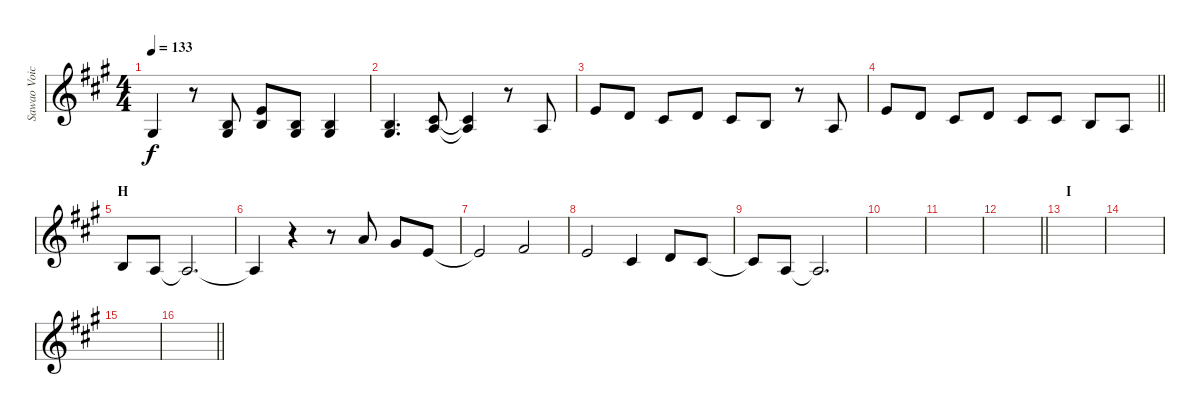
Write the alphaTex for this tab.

\track ("Sawao Voice" "Sawao Voic") {instrument synthbrass1}
\staff {score}
\tuning (E4 B3 G3 D3 A2 E2) {hide}
\ts (4 4)
\tempo 133
\clef g2
\ks a
1.3{t}.4{dy f} r.8 (0.2 1.3).8 (0.1 0.2).8 (0.2 1.3).8 (0.2 1.3).4 |
(0.2 1.3).4{d} (2.2 2.3).8 (2.2{t} 2.3{t}).4 r.8 2.3.8 |
0.1.8 3.2.8 2.2.8 3.2.8 2.2.8 0.2.8 r.8 2.3.8 |
\barLineRight lightlight
0.1.8 3.2.8 2.2.8 3.2.8 2.2.8 2.2.8 0.2.8 2.3.8 |
\section ("" "H")
0.2.8 2.3.8 2.3{t}.2{d} |
2.3{t}.4 r.4 r.8 5.1.8 4.1.8 0.1.8 |
0.1{t}.2 2.1.2 |
0.1.2 2.2.4 3.2.8 2.2.8 |
2.2{t}.8 2.3.8 2.3{t}.2{d} |
|
|
\barLineRight lightlight
|
\section ("" "I")
|
|
|
\barLineRight lightlight
